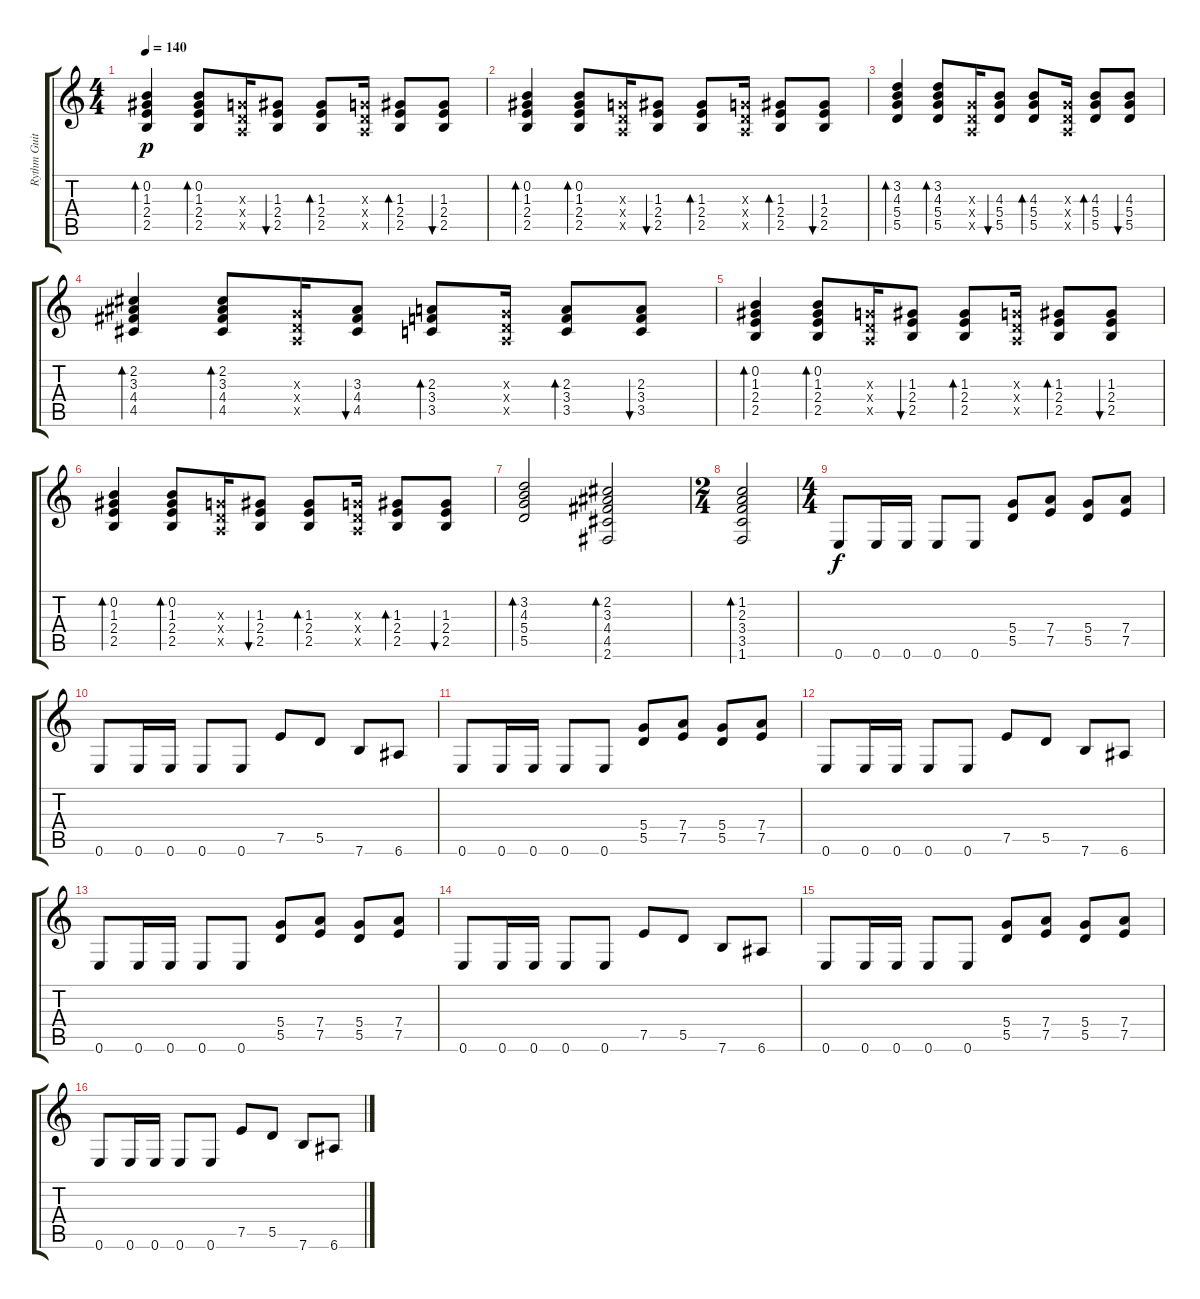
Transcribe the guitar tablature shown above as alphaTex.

\track ("Rythm Guitar" "Rythm Guit") {instrument acousticguitarsteel}
\staff {score tabs}
\tuning (E4 B3 G3 D3 A2 E2) {hide}
\ts (4 4)
\tempo 140
\clef g2
\ks c
(0.2 1.3 2.4 2.5).4{bd 60 dy p} (0.2 1.3 2.4 2.5).8{bd 60} (0.3{x} 0.4{x} 0.5{x}).16 (1.3 2.4 2.5).8{bu 60} (1.3 2.4 2.5).8{bd 60} (0.3{x} 0.4{x} 0.5{x}).16 (1.3 2.4 2.5).8{bd 60} (1.3 2.4 2.5).8{bu 60} |
(0.2 1.3 2.4 2.5).4{bd 60} (0.2 1.3 2.4 2.5).8{bd 60} (0.3{x} 0.4{x} 0.5{x}).16 (1.3 2.4 2.5).8{bu 60} (1.3 2.4 2.5).8{bd 60} (0.3{x} 0.4{x} 0.5{x}).16 (1.3 2.4 2.5).8{bd 60} (1.3 2.4 2.5).8{bu 60} |
(3.2 4.3 5.4 5.5).4{bd 60} (3.2 4.3 5.4 5.5).8{bd 60} (0.3{x} 0.4{x} 0.5{x}).16 (4.3 5.4 5.5).8{bu 60} (4.3 5.4 5.5).8{bd 60} (0.3{x} 0.4{x} 0.5{x}).16 (4.3 5.4 5.5).8{bd 60} (4.3 5.4 5.5).8{bu 60} |
(2.2 3.3 4.4 4.5).4{bd 60} (2.2 3.3 4.4 4.5).8{bd 60} (0.3{x} 0.4{x} 0.5{x}).16 (3.3 4.4 4.5).8{bu 60} (2.3 3.4 3.5).8{bd 60} (0.3{x} 0.4{x} 0.5{x}).16 (2.3 3.4 3.5).8{bd 60} (2.3 3.4 3.5).8{bu 60} |
(0.2 1.3 2.4 2.5).4{bd 60} (0.2 1.3 2.4 2.5).8{bd 60} (0.3{x} 0.4{x} 0.5{x}).16 (1.3 2.4 2.5).8{bu 60} (1.3 2.4 2.5).8{bd 60} (0.3{x} 0.4{x} 0.5{x}).16 (1.3 2.4 2.5).8{bd 60} (1.3 2.4 2.5).8{bu 60} |
(0.2 1.3 2.4 2.5).4{bd 60} (0.2 1.3 2.4 2.5).8{bd 60} (0.3{x} 0.4{x} 0.5{x}).16 (1.3 2.4 2.5).8{bu 60} (1.3 2.4 2.5).8{bd 60} (0.3{x} 0.4{x} 0.5{x}).16 (1.3 2.4 2.5).8{bd 60} (1.3 2.4 2.5).8{bu 60} |
(3.2 4.3 5.4 5.5).2{bd 60} (2.2 3.3 4.4 4.5 2.6).2{bd 240} |
\ts (2 4)
(1.2 2.3 3.4 3.5 1.6).2{bd 240} |
\ts (4 4)
0.6.8{dy f} 0.6.16 0.6.16 0.6.8 0.6.8 (5.4 5.5).8 (7.4 7.5).8 (5.4 5.5).8 (7.4 7.5).8 |
0.6.8 0.6.16 0.6.16 0.6.8 0.6.8 7.5.8 5.5.8 7.6.8 6.6.8 |
0.6.8 0.6.16 0.6.16 0.6.8 0.6.8 (5.4 5.5).8 (7.4 7.5).8 (5.4 5.5).8 (7.4 7.5).8 |
0.6.8 0.6.16 0.6.16 0.6.8 0.6.8 7.5.8 5.5.8 7.6.8 6.6.8 |
0.6.8 0.6.16 0.6.16 0.6.8 0.6.8 (5.4 5.5).8 (7.4 7.5).8 (5.4 5.5).8 (7.4 7.5).8 |
0.6.8 0.6.16 0.6.16 0.6.8 0.6.8 7.5.8 5.5.8 7.6.8 6.6.8 |
0.6.8 0.6.16 0.6.16 0.6.8 0.6.8 (5.4 5.5).8 (7.4 7.5).8 (5.4 5.5).8 (7.4 7.5).8 |
0.6.8 0.6.16 0.6.16 0.6.8 0.6.8 7.5.8 5.5.8 7.6.8 6.6.8
